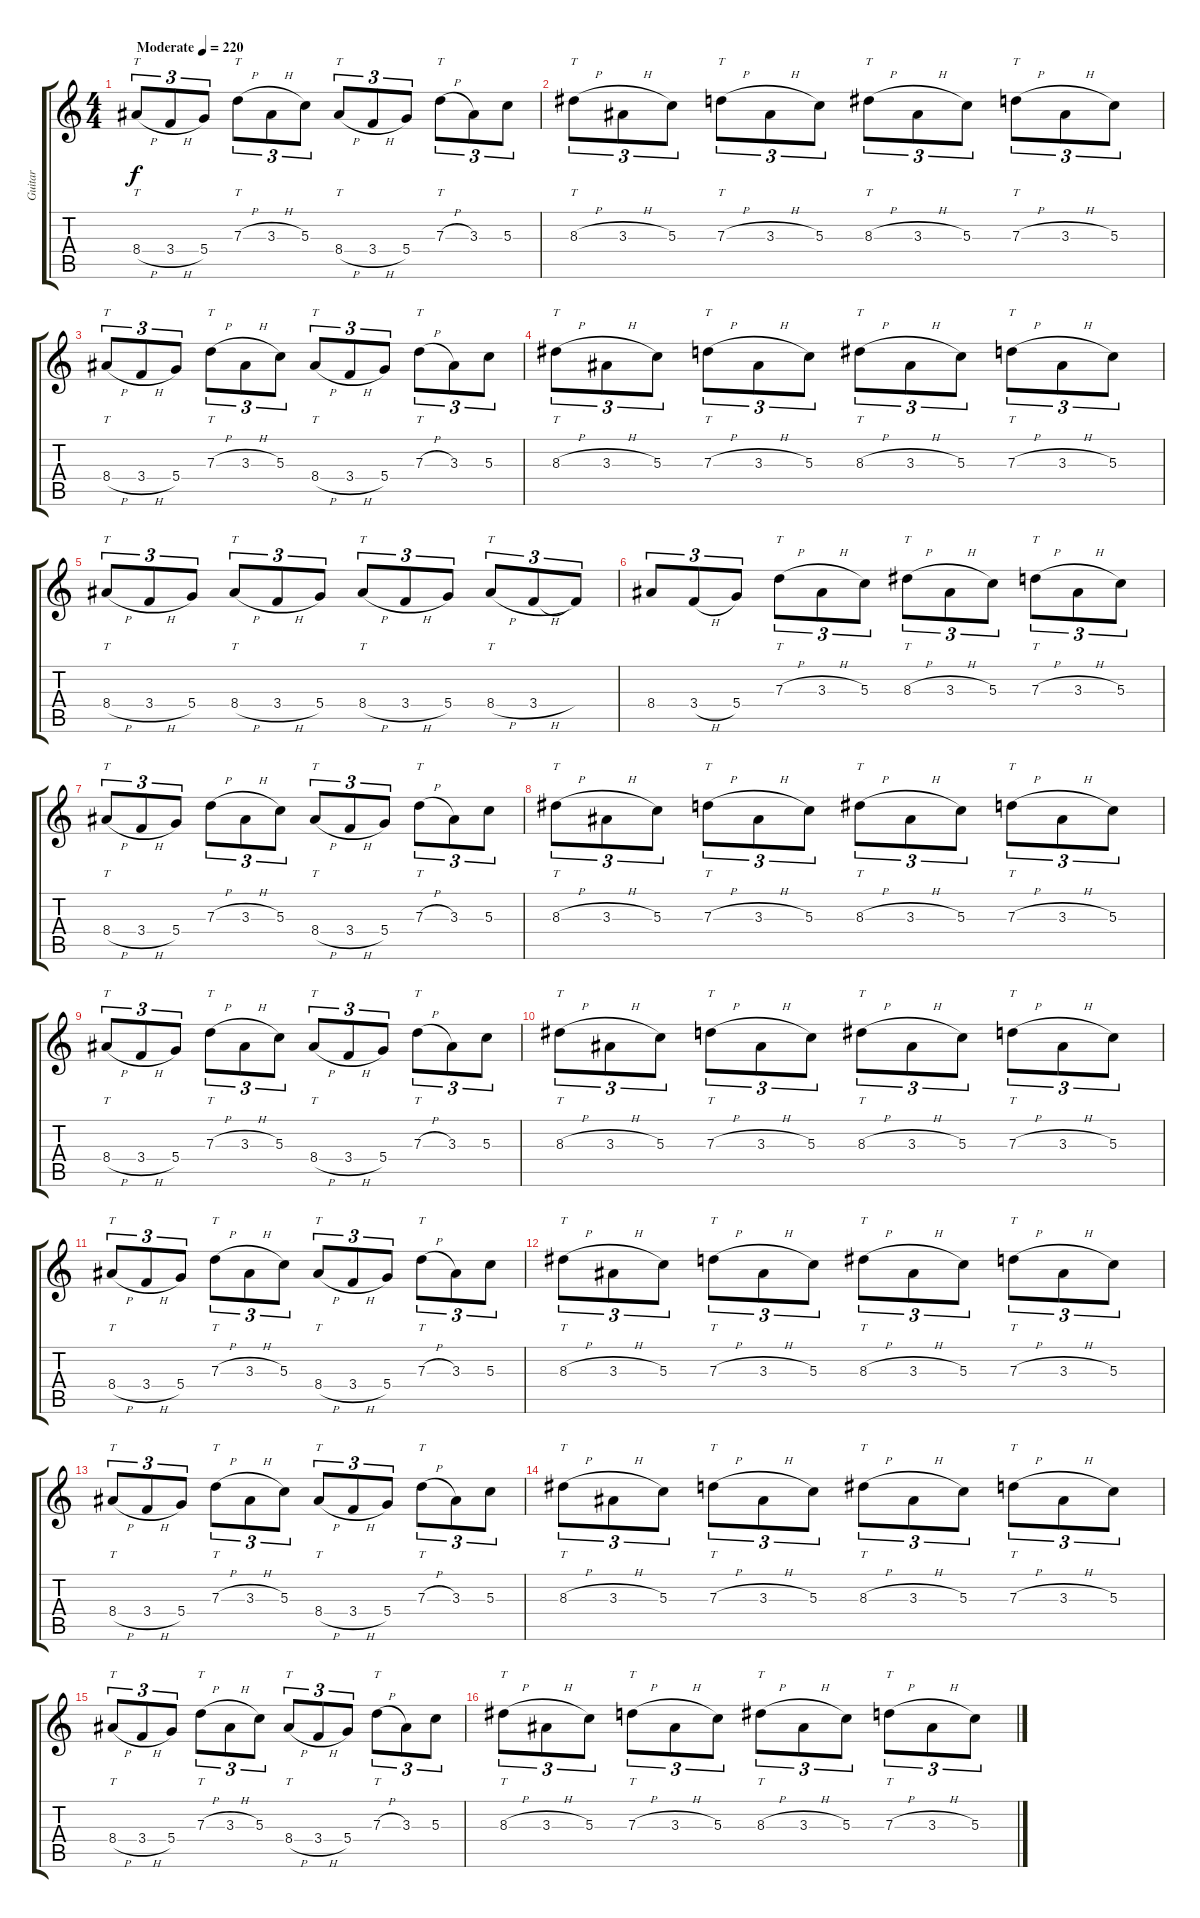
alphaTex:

\track ("Guitar" "Guitar") {instrument distortionguitar}
\staff {score tabs}
\tuning (E4 B3 G3 D3 A2 D2) {hide}
\ts (4 4)
\tempo (220 "Moderate")
\clef g2
\ks c
8.4{h}.8{tt tu (3 2) dy f instrument distortionguitar} 3.4{h}.8{tu (3 2)} 5.4.8{tu (3 2)} 7.3{h}.8{tt tu (3 2)} 3.3{h}.8{tu (3 2)} 5.3.8{tu (3 2)} 8.4{h}.8{tt tu (3 2)} 3.4{h}.8{tu (3 2)} 5.4.8{tu (3 2)} 7.3{h}.8{tt tu (3 2)} 3.3.8{tu (3 2)} 5.3.8{tu (3 2)} |
8.3{h}.8{tt tu (3 2)} 3.3{h}.8{tu (3 2)} 5.3.8{tu (3 2)} 7.3{h}.8{tt tu (3 2)} 3.3{h}.8{tu (3 2)} 5.3.8{tu (3 2)} 8.3{h}.8{tt tu (3 2)} 3.3{h}.8{tu (3 2)} 5.3.8{tu (3 2)} 7.3{h}.8{tt tu (3 2)} 3.3{h}.8{tu (3 2)} 5.3.8{tu (3 2)} |
8.4{h}.8{tt tu (3 2)} 3.4{h}.8{tu (3 2)} 5.4.8{tu (3 2)} 7.3{h}.8{tt tu (3 2)} 3.3{h}.8{tu (3 2)} 5.3.8{tu (3 2)} 8.4{h}.8{tt tu (3 2)} 3.4{h}.8{tu (3 2)} 5.4.8{tu (3 2)} 7.3{h}.8{tt tu (3 2)} 3.3.8{tu (3 2)} 5.3.8{tu (3 2)} |
8.3{h}.8{tt tu (3 2)} 3.3{h}.8{tu (3 2)} 5.3.8{tu (3 2)} 7.3{h}.8{tt tu (3 2)} 3.3{h}.8{tu (3 2)} 5.3.8{tu (3 2)} 8.3{h}.8{tt tu (3 2)} 3.3{h}.8{tu (3 2)} 5.3.8{tu (3 2)} 7.3{h}.8{tt tu (3 2)} 3.3{h}.8{tu (3 2)} 5.3.8{tu (3 2)} |
8.4{h}.8{tt tu (3 2)} 3.4{h}.8{tu (3 2)} 5.4.8{tu (3 2)} 8.4{h}.8{tt tu (3 2)} 3.4{h}.8{tu (3 2)} 5.4.8{tu (3 2)} 8.4{h}.8{tt tu (3 2)} 3.4{h}.8{tu (3 2)} 5.4.8{tu (3 2)} 8.4{h}.8{tt tu (3 2)} 3.4{h}.8{tu (3 2)} 3.4{t}.8{tu (3 2)} |
8.4.8{tu (3 2)} 3.4{h}.8{tu (3 2)} 5.4.8{tu (3 2)} 7.3{h}.8{tt tu (3 2)} 3.3{h}.8{tu (3 2)} 5.3.8{tu (3 2)} 8.3{h}.8{tt tu (3 2)} 3.3{h}.8{tu (3 2)} 5.3.8{tu (3 2)} 7.3{h}.8{tt tu (3 2)} 3.3{h}.8{tu (3 2)} 5.3.8{tu (3 2)} |
8.4{h}.8{tt tu (3 2)} 3.4{h}.8{tu (3 2)} 5.4.8{tu (3 2)} 7.3{h}.8{tu (3 2)} 3.3{h}.8{tu (3 2)} 5.3.8{tu (3 2)} 8.4{h}.8{tt tu (3 2)} 3.4{h}.8{tu (3 2)} 5.4.8{tu (3 2)} 7.3{h}.8{tt tu (3 2)} 3.3.8{tu (3 2)} 5.3.8{tu (3 2)} |
8.3{h}.8{tt tu (3 2)} 3.3{h}.8{tu (3 2)} 5.3.8{tu (3 2)} 7.3{h}.8{tt tu (3 2)} 3.3{h}.8{tu (3 2)} 5.3.8{tu (3 2)} 8.3{h}.8{tt tu (3 2)} 3.3{h}.8{tu (3 2)} 5.3.8{tu (3 2)} 7.3{h}.8{tt tu (3 2)} 3.3{h}.8{tu (3 2)} 5.3.8{tu (3 2)} |
8.4{h}.8{tt tu (3 2)} 3.4{h}.8{tu (3 2)} 5.4.8{tu (3 2)} 7.3{h}.8{tt tu (3 2)} 3.3{h}.8{tu (3 2)} 5.3.8{tu (3 2)} 8.4{h}.8{tt tu (3 2)} 3.4{h}.8{tu (3 2)} 5.4.8{tu (3 2)} 7.3{h}.8{tt tu (3 2)} 3.3.8{tu (3 2)} 5.3.8{tu (3 2)} |
8.3{h}.8{tt tu (3 2)} 3.3{h}.8{tu (3 2)} 5.3.8{tu (3 2)} 7.3{h}.8{tt tu (3 2)} 3.3{h}.8{tu (3 2)} 5.3.8{tu (3 2)} 8.3{h}.8{tt tu (3 2)} 3.3{h}.8{tu (3 2)} 5.3.8{tu (3 2)} 7.3{h}.8{tt tu (3 2)} 3.3{h}.8{tu (3 2)} 5.3.8{tu (3 2)} |
8.4{h}.8{tt tu (3 2)} 3.4{h}.8{tu (3 2)} 5.4.8{tu (3 2)} 7.3{h}.8{tt tu (3 2)} 3.3{h}.8{tu (3 2)} 5.3.8{tu (3 2)} 8.4{h}.8{tt tu (3 2)} 3.4{h}.8{tu (3 2)} 5.4.8{tu (3 2)} 7.3{h}.8{tt tu (3 2)} 3.3.8{tu (3 2)} 5.3.8{tu (3 2)} |
8.3{h}.8{tt tu (3 2)} 3.3{h}.8{tu (3 2)} 5.3.8{tu (3 2)} 7.3{h}.8{tt tu (3 2)} 3.3{h}.8{tu (3 2)} 5.3.8{tu (3 2)} 8.3{h}.8{tt tu (3 2)} 3.3{h}.8{tu (3 2)} 5.3.8{tu (3 2)} 7.3{h}.8{tt tu (3 2)} 3.3{h}.8{tu (3 2)} 5.3.8{tu (3 2)} |
8.4{h}.8{tt tu (3 2)} 3.4{h}.8{tu (3 2)} 5.4.8{tu (3 2)} 7.3{h}.8{tt tu (3 2)} 3.3{h}.8{tu (3 2)} 5.3.8{tu (3 2)} 8.4{h}.8{tt tu (3 2)} 3.4{h}.8{tu (3 2)} 5.4.8{tu (3 2)} 7.3{h}.8{tt tu (3 2)} 3.3.8{tu (3 2)} 5.3.8{tu (3 2)} |
8.3{h}.8{tt tu (3 2)} 3.3{h}.8{tu (3 2)} 5.3.8{tu (3 2)} 7.3{h}.8{tt tu (3 2)} 3.3{h}.8{tu (3 2)} 5.3.8{tu (3 2)} 8.3{h}.8{tt tu (3 2)} 3.3{h}.8{tu (3 2)} 5.3.8{tu (3 2)} 7.3{h}.8{tt tu (3 2)} 3.3{h}.8{tu (3 2)} 5.3.8{tu (3 2)} |
8.4{h}.8{tt tu (3 2)} 3.4{h}.8{tu (3 2)} 5.4.8{tu (3 2)} 7.3{h}.8{tt tu (3 2)} 3.3{h}.8{tu (3 2)} 5.3.8{tu (3 2)} 8.4{h}.8{tt tu (3 2)} 3.4{h}.8{tu (3 2)} 5.4.8{tu (3 2)} 7.3{h}.8{tt tu (3 2)} 3.3.8{tu (3 2)} 5.3.8{tu (3 2)} |
8.3{h}.8{tt tu (3 2)} 3.3{h}.8{tu (3 2)} 5.3.8{tu (3 2)} 7.3{h}.8{tt tu (3 2)} 3.3{h}.8{tu (3 2)} 5.3.8{tu (3 2)} 8.3{h}.8{tt tu (3 2)} 3.3{h}.8{tu (3 2)} 5.3.8{tu (3 2)} 7.3{h}.8{tt tu (3 2)} 3.3{h}.8{tu (3 2)} 5.3.8{tu (3 2)}
